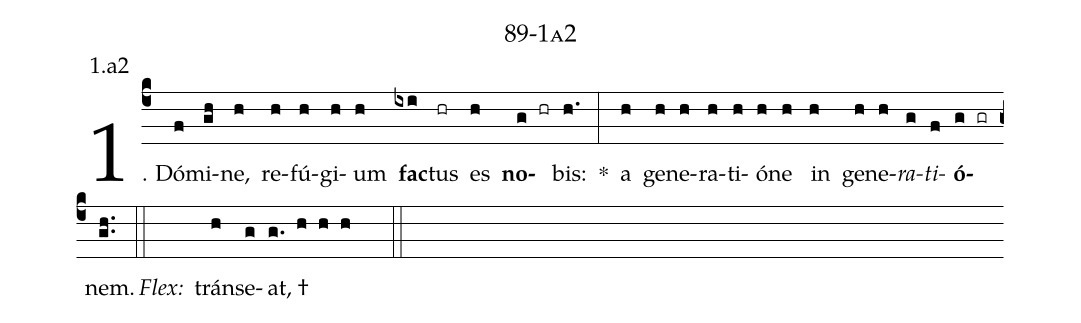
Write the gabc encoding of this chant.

name: 89-1a2;
annotation: 1.a2;
%%
(c4)1. Dó(f)mi(gh)ne,(h) re(h)fú(h)gi(h)um(h) <b>fac</b>(ixi)tus(hr) es(h) <b>no</b>(g hr)bis:(h.) *(:) a(h) ge(h)ne(h)ra(h)ti(h)ó(h)ne(h) in(h) ge(h)ne(h)<i>ra</i>(g)<i>ti</i>(f)<b>ó</b>(g gr)nem.(gh..) (::)
<i>Flex:</i>()  tráns(h)e(g)at, †(g. h h h  ::)
